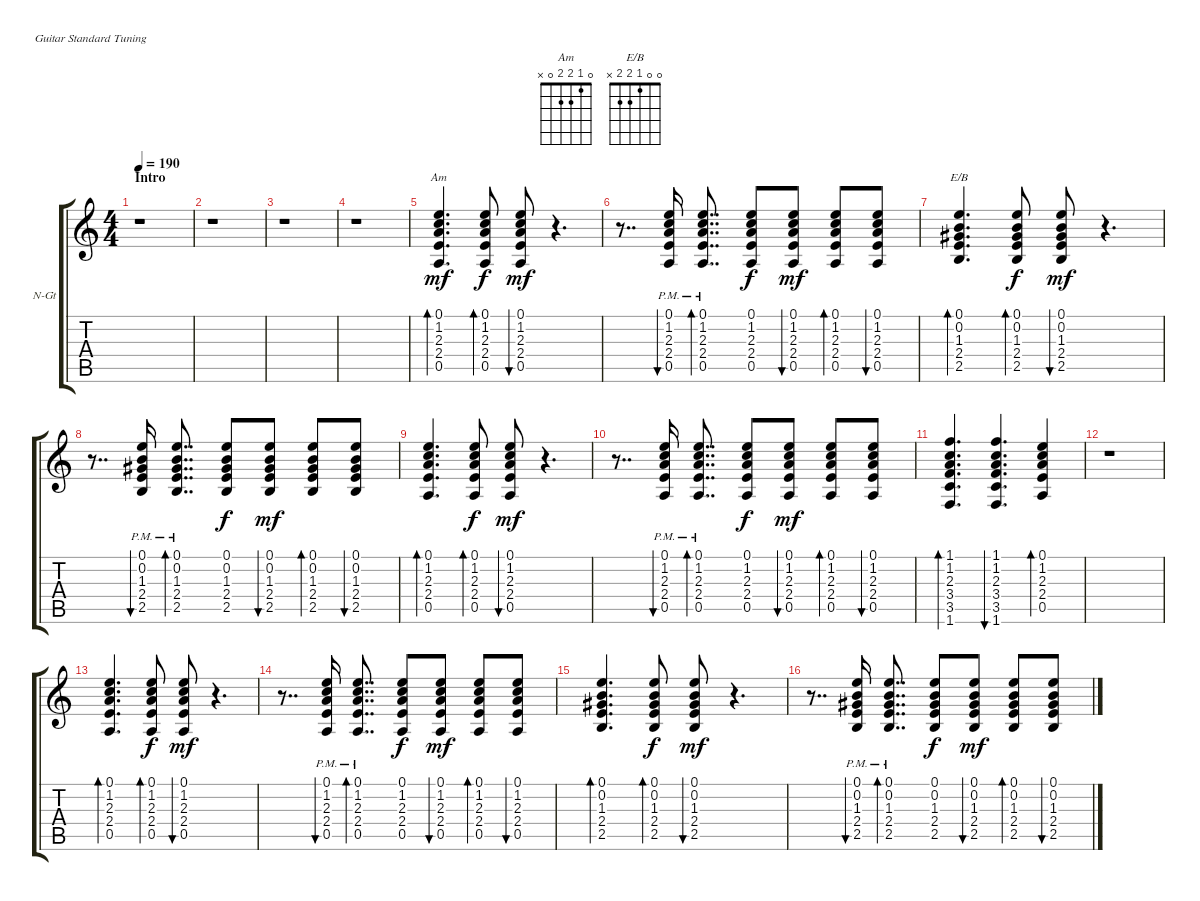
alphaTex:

\defaultSystemsLayout 4
\bracketExtendMode groupsimilarinstruments
\firstSystemTrackNameOrientation horizontal
\otherSystemsTrackNameOrientation horizontal
\track ("Nylon Guitar" "N-Gt") {instrument acousticguitarnylon}
\staff {score tabs}
\tuning (E4 B3 G3 D3 A2 E2)
\chord ("Am" 0 1 2 2 0 x)
\chord ("E/B" 0 0 1 2 2 x)
\ts (4 4)
\section ("" "Intro")
\tempo 190
\clef g2
\scale
0.256303
\ks c
r.1{dy mf instrument acousticguitarnylon} |
\scale
0.256303 r.1 |
\scale
0.333333 r.1 |
\scale
0.333333 r.1 |
\scale
0.333333 (0.5 2.4 2.3 1.2 0.1).4{d bd 170 ch "Am"} (0.5 2.4 2.3 1.2 0.1).8{bd 43 dy f} (0.5 2.4 2.3 1.2 0.1).8{bu 42 dy mf} r.4{d} |
\scale
0.333333 r.8{dd} (0.5{pm} 2.4{pm} 2.3{pm} 1.2{pm} 0.1{pm}).16{bu 42} (0.5{pm} 2.4{pm} 2.3{pm} 1.2{pm} 0.1{pm}).8{dd bd 41} (0.5 2.4 2.3 1.2 0.1).8{dy f} (0.5 2.4 2.3 1.2 0.1).8{bu 48 dy mf} (0.5 2.4 2.3 1.2 0.1).8{bd 47} (0.5 2.4 2.3 1.2 0.1).8{bu 46} |
\scale
0.333333 (2.5 2.4 1.3 0.2 0.1).4{d bd 115 ch "E/B"} (2.5 2.4 1.3 0.2 0.1).8{bd 43 dy f} (2.5 2.4 1.3 0.2 0.1).8{bu 42 dy mf} r.4{d} |
\scale
0.333333 r.8{dd} (2.5{pm} 2.4{pm} 1.3{pm} 0.2{pm} 0.1{pm}).16{bu 42} (2.5{pm} 2.4{pm} 1.3{pm} 0.2{pm} 0.1{pm}).8{dd bd 41} (2.5 2.4 1.3 0.2 0.1).8{dy f} (2.5 2.4 1.3 0.2 0.1).8{bu 48 dy mf} (2.5 2.4 1.3 0.2 0.1).8{bd 47} (2.5 2.4 1.3 0.2 0.1).8{bu 46} |
\scale
0.333333 (0.5 2.4 2.3 1.2 0.1).4{d bd 170} (0.5 2.4 2.3 1.2 0.1).8{bd 43 dy f} (0.5 2.4 2.3 1.2 0.1).8{bu 42 dy mf} r.4{d} |
\scale
0.333333 r.8{dd} (0.5{pm} 2.4{pm} 2.3{pm} 1.2{pm} 0.1{pm}).16{bu 42} (0.5{pm} 2.4{pm} 2.3{pm} 1.2{pm} 0.1{pm}).8{dd bd 41} (0.5 2.4 2.3 1.2 0.1).8{dy f} (0.5 2.4 2.3 1.2 0.1).8{bu 48 dy mf} (0.5 2.4 2.3 1.2 0.1).8{bd 47} (0.5 2.4 2.3 1.2 0.1).8{bu 46} |
\scale
0.333333 (1.6 3.5 3.4 2.3 1.2 1.1).4{d bd 239} (1.6 3.5 3.4 2.3 1.2 1.1).4{d bu 115} (0.5 2.4 2.3 1.2 0.1).4{bd 153} |
\scale
0.333333 r.1 |
\scale
0.333333 (0.5 2.4 2.3 1.2 0.1).4{d bd 170} (0.5 2.4 2.3 1.2 0.1).8{bd 43 dy f} (0.5 2.4 2.3 1.2 0.1).8{bu 42 dy mf} r.4{d} |
\scale
0.333333 r.8{dd} (0.5{pm} 2.4{pm} 2.3{pm} 1.2{pm} 0.1{pm}).16{bu 42} (0.5{pm} 2.4{pm} 2.3{pm} 1.2{pm} 0.1{pm}).8{dd bd 41} (0.5 2.4 2.3 1.2 0.1).8{dy f} (0.5 2.4 2.3 1.2 0.1).8{bu 48 dy mf} (0.5 2.4 2.3 1.2 0.1).8{bd 47} (0.5 2.4 2.3 1.2 0.1).8{bu 46} |
\scale
0.333333 (2.5 2.4 1.3 0.2 0.1).4{d bd 115} (2.5 2.4 1.3 0.2 0.1).8{bd 43 dy f} (2.5 2.4 1.3 0.2 0.1).8{bu 42 dy mf} r.4{d} |
\scale
0.333333 r.8{dd} (2.5{pm} 2.4{pm} 1.3{pm} 0.2{pm} 0.1{pm}).16{bu 42} (2.5{pm} 2.4{pm} 1.3{pm} 0.2{pm} 0.1{pm}).8{dd bd 41} (2.5 2.4 1.3 0.2 0.1).8{dy f} (2.5 2.4 1.3 0.2 0.1).8{bu 48 dy mf} (2.5 2.4 1.3 0.2 0.1).8{bd 47} (2.5 2.4 1.3 0.2 0.1).8{bu 46}
